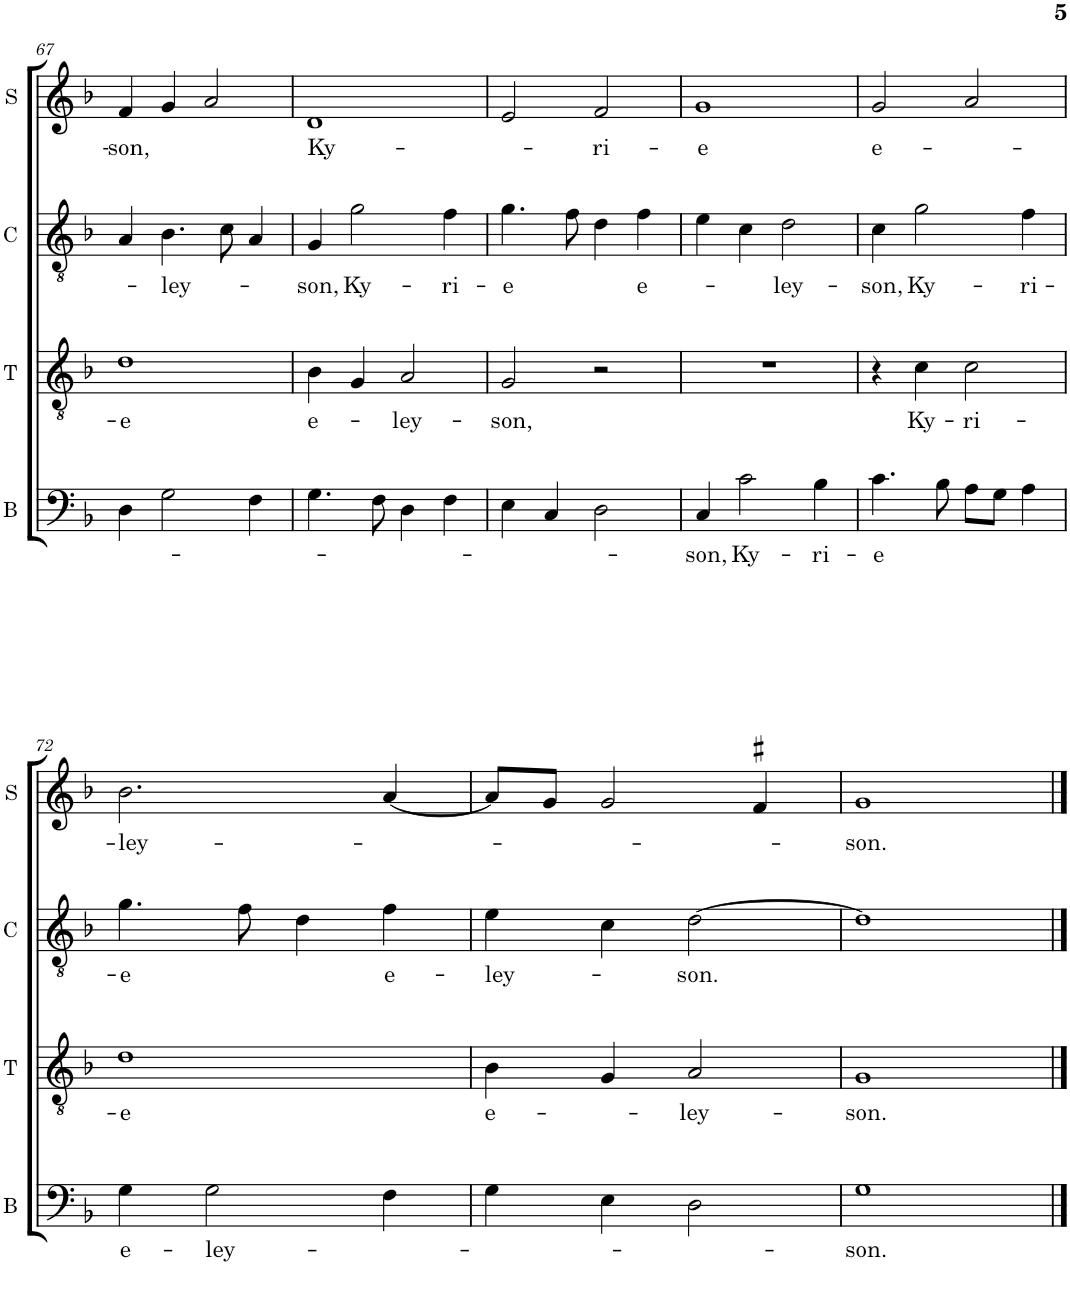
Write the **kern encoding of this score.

**kern	**text	**kern	**text	**kern	**text	**kern	**text
*part4	*part4	*part3	*part3	*part2	*part2	*part1	*part1
*staff4	*staff4	*staff3	*staff3	*staff2	*staff2	*staff1	*staff1
*I"B	*	*I"T	*	*I"C	*	*I"S	*
*I'B	*	*I'T	*	*I'C	*	*I'S	*
!!LO:PB:g=z
*clefF4	*	*clefGv2	*	*clefGv2	*	*clefG2	*
*	*	*	*	*Trd4c7	*	*	*
*k[b-]	*	*k[b-]	*	*k[b-]	*	*k[b-]	*
*M4/4	*	*M4/4	*	*M4/4	*	*M4/4	*
*met(c)	*	*met(c)	*	*met(c)	*	*met(c)	*
=67	=67	=67	=67	=67	=67	=67	=67
!	!	!	!LO:LY:b	!	!	!	!LO:LY:b
4D\	.	1d	-e	4A/	.	4f/	-son,
!	!	!	!	!	!LO:LY:b	!	!
2G\	.	.	.	4.B-\	-ley-	4g/	.
.	.	.	.	.	.	2a/	.
.	.	.	.	8c\	.	.	.
4F\	.	.	.	4A/	.	.	.
=68	=68	=68	=68	=68	=68	=68	=68
!	!	!	!LO:LY:b	!	!LO:LY:b	!	!LO:LY:b
4.G\	.	4B-\	e-	4G/	-son,	1d	Ky-
!	!	!	!	!	!LO:LY:b	!	!
.	.	4G/	.	2g\	Ky-	.	.
8F\	.	.	.	.	.	.	.
!	!	!	!LO:LY:b	!	!	!	!
4D\	.	2A/	-ley-	.	.	.	.
!	!	!	!	!	!LO:LY:b	!	!
4F\	.	.	.	4f\	-ri-	.	.
=69	=69	=69	=69	=69	=69	=69	=69
!	!	!	!LO:LY:b	!	!LO:LY:b	!	!
4E\	.	2G/	-son,	4.g\	-e	2e/	.
4C/	.	.	.	.	.	.	.
.	.	.	.	8f\	.	.	.
!	!	!	!	!	!	!	!LO:LY:b
2D\	.	2r	.	4d\	.	2f/	-ri-
!	!	!	!	!	!LO:LY:b	!	!
.	.	.	.	4f\	e-	.	.
=70	=70	=70	=70	=70	=70	=70	=70
!	!LO:LY:b	!	!	!	!	!	!LO:LY:b
4C/	-son,	1r	.	4e\	.	1g	-e
!	!LO:LY:b	!	!	!	!	!	!
2c\	Ky-	.	.	4c\	.	.	.
!	!	!	!	!	!LO:LY:b	!	!
.	.	.	.	2d\	-ley-	.	.
!	!LO:LY:b	!	!	!	!	!	!
4B-\	-ri-	.	.	.	.	.	.
=71	=71	=71	=71	=71	=71	=71	=71
!	!LO:LY:b	!	!	!	!LO:LY:b	!	!LO:LY:b
4.c\	-e	4r	.	4c\	-son,	2g/	e-
!	!	!	!LO:LY:b	!	!LO:LY:b	!	!
.	.	4c\	Ky-	2g\	Ky-	.	.
8B-\	.	.	.	.	.	.	.
!	!	!	!LO:LY:b	!	!	!	!
8A\L	.	2c\	-ri-	.	.	2a/	.
8G\J	.	.	.	.	.	.	.
!	!	!	!	!	!LO:LY:b	!	!
4A\	.	.	.	4f\	-ri-	.	.
!!LO:LB:g=z
=72	=72	=72	=72	=72	=72	=72	=72
!	!LO:LY:b	!	!LO:LY:b	!	!LO:LY:b	!	!LO:LY:b
4G\	e-	1d	-e	4.g\	-e	2.b-\	-ley-
!	!LO:LY:b	!	!	!	!	!	!
2G\	-ley-	.	.	.	.	.	.
.	.	.	.	8f\	.	.	.
.	.	.	.	4d\	.	.	.
!	!	!	!	!	!LO:LY:b	!	!
4F\	.	.	.	4f\	e-	[4a/	.
=73	=73	=73	=73	=73	=73	=73	=73
!	!	!	!LO:LY:b	!	!LO:LY:b	!	!
4G\	.	4B-\	e-	4e\	ley-	8a/L]	.
.	.	.	.	.	.	8g/J	.
4E\	.	4G/	.	4c\	.	2g/	.
!	!	!	!LO:LY:b	!	!LO:LY:b	!	!
2D\	.	2A/	-ley-	[2d\	-son.	.	.
.	.	.	.	.	.	4f#X/	.
=74	=74	=74	=74	=74	=74	=74	=74
!	!LO:LY:b	!	!LO:LY:b	!	!	!	!LO:LY:b
1G	-son.	1G	-son.	1d]	.	1g	-son.
==	==	==	==	==	==	==	==
*-	*-	*-	*-	*-	*-	*-	*-
